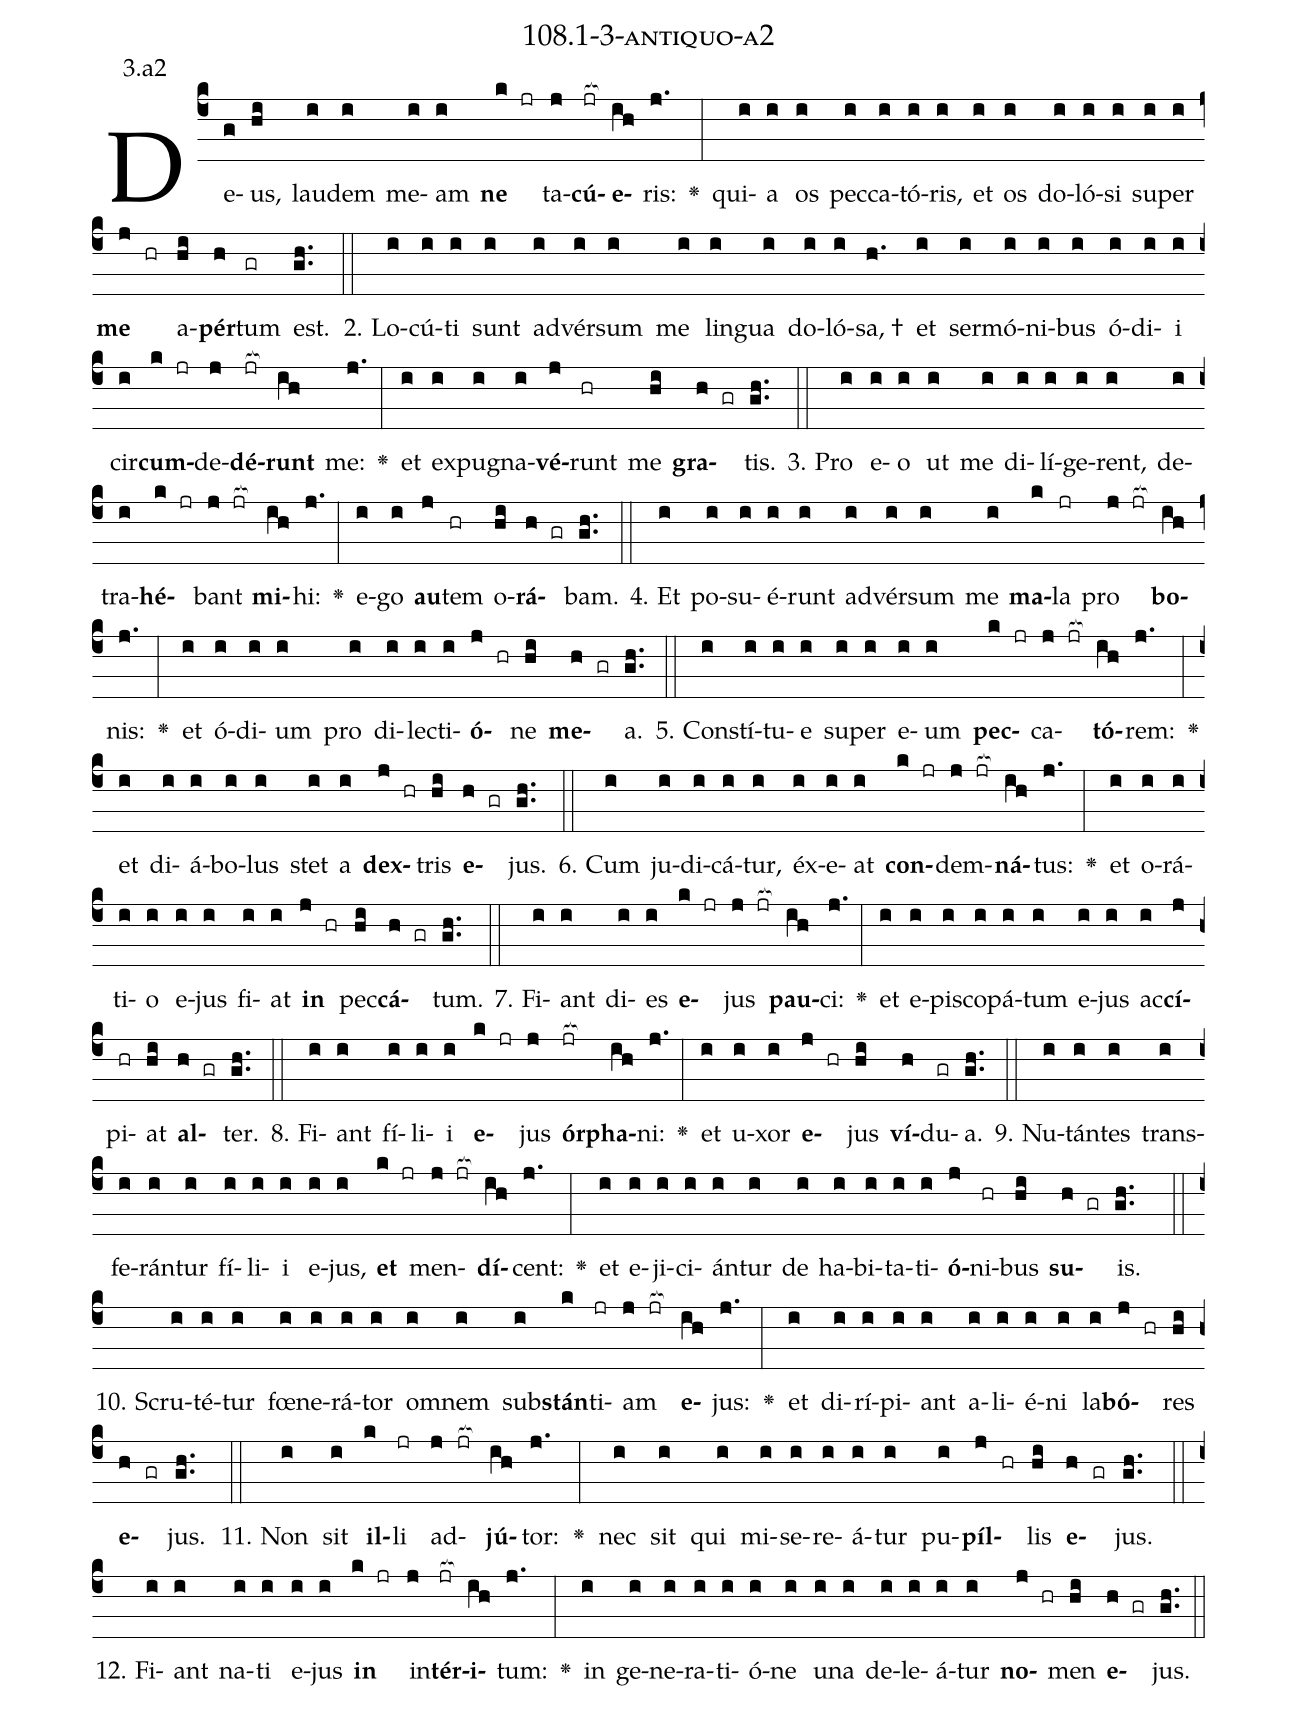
name: 108.1-3-antiquo-a2;
annotation: 3.a2;
%%
(c4)De(g)us,(hi) lau(i)dem(i) me(i)am(i) <b>ne</b>(k jr) ta(j)<b>cú</b>(jr[ocb:1{])<b>e</b>(ih[ocb:0}])ris:(j.) <v>\greheightstar</v>(:) qui(i)a(i) os(i) pec(i)ca(i)tó(i)ris,(i) et(i) os(i) do(i)ló(i)si(i) su(i)per(i) <b>me</b>(j hr) a(hi)<b>pér</b>(h)tum(gr) est.(gh..) (::)
2. Lo(i)cú(i)ti(i) sunt(i) ad(i)vér(i)sum(i) me(i) lin(i)gua(i) do(i)ló(i)sa, †(h.) et(i) ser(i)mó(i)ni(i)bus(i) ó(i)di(i)i(i) cir(i)<b>cum</b>(k jr)de(j)<b>dé</b>(jr[ocb:1{])<b>runt</b>(ih[ocb:0}]) me:(j.) <v>\greheightstar</v>(:) et(i) ex(i)pu(i)gna(i)<b>vé</b>(j)runt(hr) me(hi) <b>gra</b>(h gr)tis.(gh..) (::)
3. Pro(i) e(i)o(i) ut(i) me(i) di(i)lí(i)ge(i)rent,(i) de(i)tra(i)<b>hé</b>(k jr)bant(j jr[ocb:1{]) <b>mi</b>(ih[ocb:0}])hi:(j.) <v>\greheightstar</v>(:) e(i)go(i) <b>au</b>(j)tem(hr) o(hi)<b>rá</b>(h gr)bam.(gh..) (::)
4. Et(i) po(i)su(i)é(i)runt(i) ad(i)vér(i)sum(i) me(i) <b>ma</b>(k)la(jr) pro(j jr[ocb:1{]) <b>bo</b>(ih[ocb:0}])nis:(j.) <v>\greheightstar</v>(:) et(i) ó(i)di(i)um(i) pro(i) di(i)lec(i)ti(i)<b>ó</b>(j hr)ne(hi) <b>me</b>(h gr)a.(gh..) (::)
5. Con(i)stí(i)tu(i)e(i) su(i)per(i) e(i)um(i) <b>pec</b>(k jr)ca(j jr[ocb:1{])<b>tó</b>(ih[ocb:0}])rem:(j.) <v>\greheightstar</v>(:) et(i) di(i)á(i)bo(i)lus(i) stet(i) a(i) <b>dex</b>(j hr)tris(hi) <b>e</b>(h gr)jus.(gh..) (::)
6. Cum(i) ju(i)di(i)cá(i)tur,(i) éx(i)e(i)at(i) <b>con</b>(k jr)dem(j jr[ocb:1{])<b>ná</b>(ih[ocb:0}])tus:(j.) <v>\greheightstar</v>(:) et(i) o(i)rá(i)ti(i)o(i) e(i)jus(i) fi(i)at(i) <b>in</b>(j hr) pec(hi)<b>cá</b>(h gr)tum.(gh..) (::)
7. Fi(i)ant(i) di(i)es(i) <b>e</b>(k jr)jus(j jr[ocb:1{]) <b>pau</b>(ih[ocb:0}])ci:(j.) <v>\greheightstar</v>(:) et(i) e(i)pis(i)co(i)pá(i)tum(i) e(i)jus(i) ac(i)<b>cí</b>(j)pi(hr)at(hi) <b>al</b>(h gr)ter.(gh..) (::)
8. Fi(i)ant(i) fí(i)li(i)i(i) <b>e</b>(k jr)jus(j) <b>ór</b>(jr[ocb:1{])<b>pha</b>(ih[ocb:0}])ni:(j.) <v>\greheightstar</v>(:) et(i) u(i)xor(i) <b>e</b>(j hr)jus(hi) <b>ví</b>(h)du(gr)a.(gh..) (::)
9. Nu(i)tán(i)tes(i) trans(i)fe(i)rán(i)tur(i) fí(i)li(i)i(i) e(i)jus,(i) <b>et</b>(k jr) men(j jr[ocb:1{])<b>dí</b>(ih[ocb:0}])cent:(j.) <v>\greheightstar</v>(:) et(i) e(i)ji(i)ci(i)án(i)tur(i) de(i) ha(i)bi(i)ta(i)ti(i)<b>ó</b>(j)ni(hr)bus(hi) <b>su</b>(h gr)is.(gh..) (::)
10. Scru(i)té(i)tur(i) fœ(i)ne(i)rá(i)tor(i) om(i)nem(i) sub(i)<b>stán</b>(k)ti(jr)am(j jr[ocb:1{]) <b>e</b>(ih[ocb:0}])jus:(j.) <v>\greheightstar</v>(:) et(i) di(i)rí(i)pi(i)ant(i) a(i)li(i)é(i)ni(i) la(i)<b>bó</b>(j hr)res(hi) <b>e</b>(h gr)jus.(gh..) (::)
11. Non(i) sit(i) <b>il</b>(k)li(jr) ad(j jr[ocb:1{])<b>jú</b>(ih[ocb:0}])tor:(j.) <v>\greheightstar</v>(:) nec(i) sit(i) qui(i) mi(i)se(i)re(i)á(i)tur(i) pu(i)<b>píl</b>(j hr)lis(hi) <b>e</b>(h gr)jus.(gh..) (::)
12. Fi(i)ant(i) na(i)ti(i) e(i)jus(i) <b>in</b>(k jr) in(j)<b>tér</b>(jr[ocb:1{])<b>i</b>(ih[ocb:0}])tum:(j.) <v>\greheightstar</v>(:) in(i) ge(i)ne(i)ra(i)ti(i)ó(i)ne(i) u(i)na(i) de(i)le(i)á(i)tur(i) <b>no</b>(j hr)men(hi) <b>e</b>(h gr)jus.(gh..) (::)
